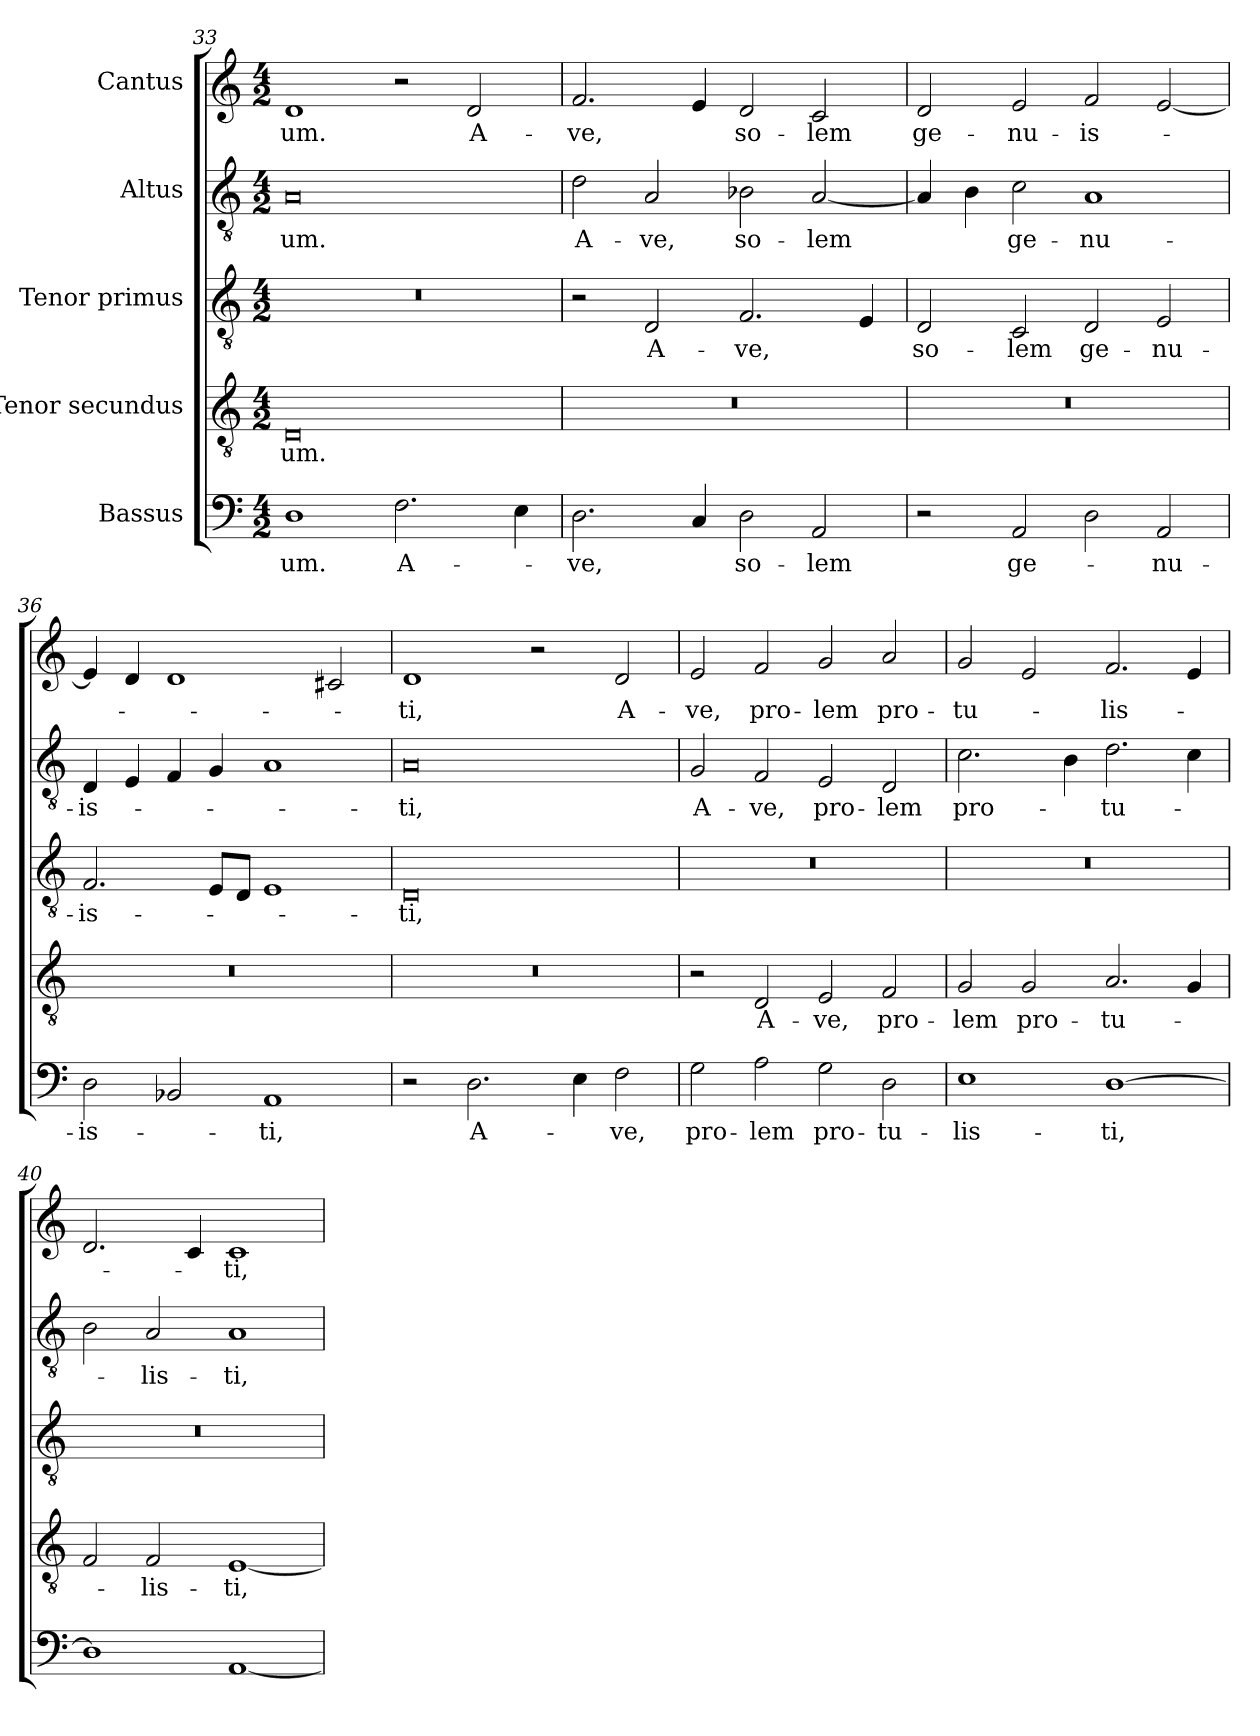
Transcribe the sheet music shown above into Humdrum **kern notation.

**kern	**text	**kern	**text	**kern	**text	**kern	**text	**kern	**text
*part5	*part5	*part4	*part4	*part3	*part3	*part2	*part2	*part1	*part1
*staff5	*staff5	*staff4	*staff4	*staff3	*staff3	*staff2	*staff2	*staff1	*staff1
*I"Bassus	*	*I"Tenor secundus	*	*I"Tenor primus	*	*I"Altus	*	*I"Cantus	*
!!LO:LB:g=z
*clefF4	*	*clefGv2	*	*clefGv2	*	*clefGv2	*	*clefG2	*
*k[]	*	*k[]	*	*k[]	*	*k[]	*	*k[]	*
*C:	*	*C:	*	*C:	*	*C:	*	*C:	*
*M4/2	*	*M4/2	*	*M4/2	*	*M4/2	*	*M4/2	*
=33	=33	=33	=33	=33	=33	=33	=33	=33	=33
!	!LO:LY:i	!	!	!	!	!	!LO:LY:i	!	!
1D\	-um.	0D/	-um.	0r	.	0A/	um.	1d/	-um.
2.F\	A-	.	.	.	.	.	.	2r	.
.	.	.	.	.	.	.	.	2d/	A-
4E\	.	.	.	.	.	.	.	.	.
=34	=34	=34	=34	=34	=34	=34	=34	=34	=34
!	!	!	!	!	!	!	!LO:LY:i	!	!
2.D\	-ve,	0r	.	2r	.	2d\	A-	2.f/	-ve,
!	!	!	!	!	!	!	!LO:LY:i	!	!
.	.	.	.	2D/	A-	2A/	-ve,	.	.
4C/	.	.	.	.	.	.	.	4e/	.
!	!	!	!	!	!	!	!LO:LY:i	!	!
2D\	so-	.	.	2.F/	-ve,	2B-X\	so-	2d/	so-
!	!	!	!	!	!	!	!LO:LY:i	!	!
2AA/	-lem	.	.	.	.	[2A/	-lem	2c/	-lem
.	.	.	.	4E/	.	.	.	.	.
=35	=35	=35	=35	=35	=35	=35	=35	=35	=35
2r	.	0r	.	2D/	so-	4A/]	.	2d/	ge-
.	.	.	.	.	.	4B\	.	.	.
!	!	!	!	!	!	!	!LO:LY:i	!	!
2AA/	ge-	.	.	2C/	-lem	2c\	ge-	2e/	-nu-
!	!	!	!	!	!	!	!LO:LY:i	!	!
2D\	.	.	.	2D/	ge-	1A/	-nu-	2f/	-is-
2AA/	-nu-	.	.	2E/	-nu-	.	.	[2e/	.
=36	=36	=36	=36	=36	=36	=36	=36	=36	=36
!	!	!	!	!	!	!	!LO:LY:i	!	!
2D\	-is-	0r	.	2.F/	-is-	4D/	-is-	4e/]	.
.	.	.	.	.	.	4E/	.	4d/	.
2BB-X/	.	.	.	.	.	4F/	.	1d/	.
.	.	.	.	8E/L	.	4G/	.	.	.
.	.	.	.	8D/J	.	.	.	.	.
1AA/	-ti,	.	.	1E/	.	1A/	.	.	.
.	.	.	.	.	.	.	.	2c#X/	.
=37	=37	=37	=37	=37	=37	=37	=37	=37	=37
!	!	!	!	!	!	!	!LO:LY:i	!	!
2r	.	0r	.	0D/	-ti,	0A/	-ti,	1d/	-ti,
!	!LO:LY:i	!	!	!	!	!	!	!	!
2.D\	A-	.	.	.	.	.	.	.	.
.	.	.	.	.	.	.	.	2r	.
4E\	.	.	.	.	.	.	.	.	.
!	!LO:LY:i	!	!	!	!	!	!	!	!
2F\	-ve,	.	.	.	.	.	.	2d/	A-
=38	=38	=38	=38	=38	=38	=38	=38	=38	=38
!	!LO:LY:i	!	!	!	!	!	!LO:LY:i	!	!
2G\	pro-	2r	.	0r	.	2G/	A-	2e/	-ve,
!	!LO:LY:i	!	!	!	!	!	!LO:LY:i	!	!
2A\	-lem	2D/	A-	.	.	2F/	-ve,	2f/	pro-
!	!LO:LY:i	!	!	!	!	!	!LO:LY:i	!	!
2G\	pro-	2E/	-ve,	.	.	2E/	pro-	2g/	-lem
!	!LO:LY:i	!	!	!	!	!	!LO:LY:i	!	!
2D\	-tu-	2F/	pro-	.	.	2D/	-lem	2a/	pro-
!!LO:LB:g=z
=39	=39	=39	=39	=39	=39	=39	=39	=39	=39
!	!LO:LY:i	!	!	!	!	!	!LO:LY:i	!	!
1E\	-lis-	2G/	-lem	0r	.	2.c\	pro-	2g/	-tu-
.	.	2G/	pro-	.	.	.	.	2e/	.
.	.	.	.	.	.	4B\	.	.	.
!	!LO:LY:i	!	!	!	!	!	!LO:LY:i	!	!
[1D\	-ti,	2.A/	-tu-	.	.	2.d\	-tu-	2.f/	-lis-
.	.	4G/	.	.	.	4c\	.	4e/	.
=40	=40	=40	=40	=40	=40	=40	=40	=40	=40
1D\]	.	2F/	.	0r	.	2B\	.	2.d/	.
!	!	!	!	!	!	!	!LO:LY:i	!	!
.	.	2F/	-lis-	.	.	2A/	-lis-	.	.
.	.	.	.	.	.	.	.	4c/	.
!	!	!	!	!	!	!	!LO:LY:i	!	!
[1AA/	.	[1E/	-ti,	.	.	1A/	-ti,	1c/	-ti,
=	=	=	=	=	=	=	=	=	=
*-	*-	*-	*-	*-	*-	*-	*-	*-	*-
